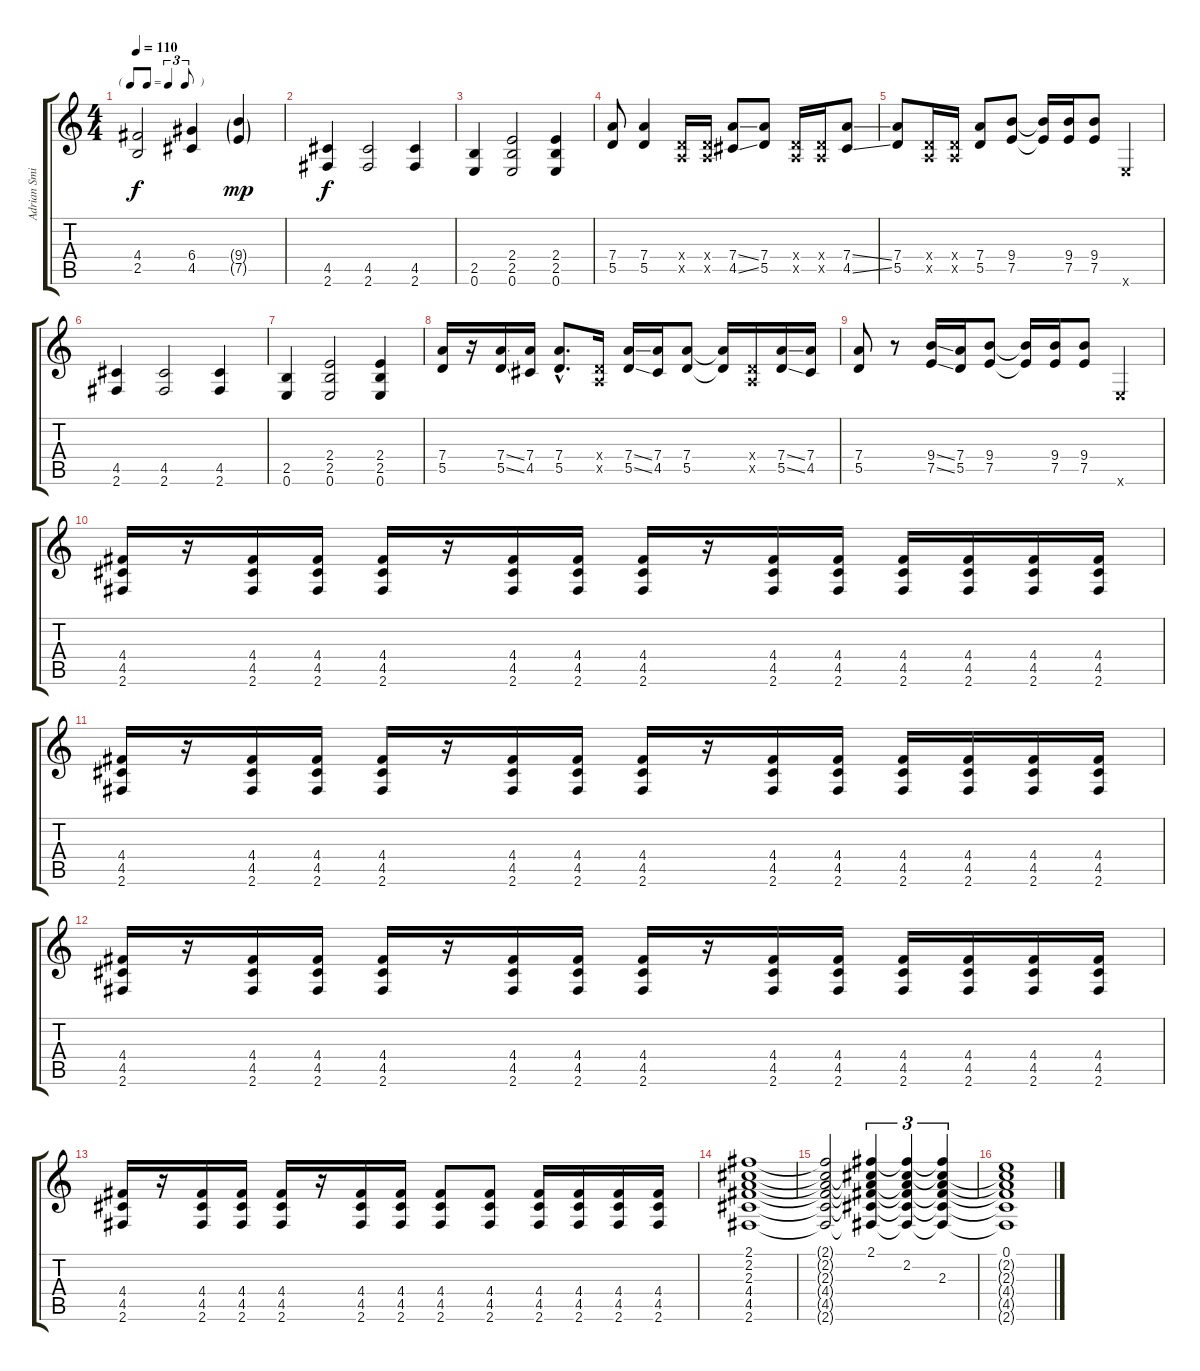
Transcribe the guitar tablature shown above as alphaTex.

\track ("Adrian Smith" "Adrian Smi") {instrument overdrivenguitar}
\staff {score tabs}
\tuning (E4 B3 G3 D3 A2 E2) {hide}
\ts (4 4)
\tf triplet8th
\tempo 110
\clef g2
\ks c
(4.4 2.5).2{dy f} (6.4 4.5).4 (9.4{g} 7.5{g}).4{dy mp} |
(4.5 2.6).4{dy f} (4.5 2.6).2 (4.5 2.6).4 |
(2.5 0.6).4 (2.4 2.5 0.6).2 (2.4 2.5 0.6).4 |
(7.4 5.5).8 (7.4 5.5).4 (0.4{x} 0.5{x}).16 (0.4{x} 0.5{x}).16 (7.4{ss} 4.5{ss}).8 (7.4 5.5).8 (0.4{x} 0.5{x}).16 (0.4{x} 0.5{x}).16 (7.4{ss} 4.5{ss}).8 |
(7.4 5.5).8 (0.4{x} 0.5{x}).16 (0.4{x} 0.5{x}).16 (7.4 5.5).8 (9.4 7.5).8 (9.4{t} 7.5{t}).16 (9.4 7.5).16 (9.4 7.5).8 0.6{x}.4 |
(4.5 2.6).4 (4.5 2.6).2 (4.5 2.6).4 |
(2.5 0.6).4 (2.4 2.5 0.6).2 (2.4 2.5 0.6).4 |
(7.4 5.5).16 r.16 (7.4{ss} 5.5{ss}).16 (7.4 4.5).16 (7.4{hac} 5.5{hac}).8{d} (0.4{x} 0.5{x}).16 (7.4{ss} 5.5{ss}).16 (7.4 4.5).16 (7.4 5.5).8 (7.4{t} 5.5{t}).16 (0.4{x} 0.5{x}).16 (7.4{ss} 5.5{ss}).16 (7.4 4.5).16 |
(7.4 5.5).8 r.8 (9.4{ss} 7.5{ss}).16 (7.4 5.5).16 (9.4 7.5).8 (9.4{t} 7.5{t}).16 (9.4 7.5).16 (9.4 7.5).8 0.6{x}.4 |
(4.4 4.5 2.6).16 r.16 (4.4 4.5 2.6).16 (4.4 4.5 2.6).16 (4.4 4.5 2.6).16 r.16 (4.4 4.5 2.6).16 (4.4 4.5 2.6).16 (4.4 4.5 2.6).16 r.16 (4.4 4.5 2.6).16 (4.4 4.5 2.6).16 (4.4 4.5 2.6).16 (4.4 4.5 2.6).16 (4.4 4.5 2.6).16 (4.4 4.5 2.6).16 |
(4.4 4.5 2.6).16 r.16 (4.4 4.5 2.6).16 (4.4 4.5 2.6).16 (4.4 4.5 2.6).16 r.16 (4.4 4.5 2.6).16 (4.4 4.5 2.6).16 (4.4 4.5 2.6).16 r.16 (4.4 4.5 2.6).16 (4.4 4.5 2.6).16 (4.4 4.5 2.6).16 (4.4 4.5 2.6).16 (4.4 4.5 2.6).16 (4.4 4.5 2.6).16 |
(4.4 4.5 2.6).16 r.16 (4.4 4.5 2.6).16 (4.4 4.5 2.6).16 (4.4 4.5 2.6).16 r.16 (4.4 4.5 2.6).16 (4.4 4.5 2.6).16 (4.4 4.5 2.6).16 r.16 (4.4 4.5 2.6).16 (4.4 4.5 2.6).16 (4.4 4.5 2.6).16 (4.4 4.5 2.6).16 (4.4 4.5 2.6).16 (4.4 4.5 2.6).16 |
(4.4 4.5 2.6).16 r.16 (4.4 4.5 2.6).16 (4.4 4.5 2.6).16 (4.4 4.5 2.6).16 r.16 (4.4 4.5 2.6).16 (4.4 4.5 2.6).16 (4.4 4.5 2.6).8 (4.4 4.5 2.6).8 (4.4 4.5 2.6).16 (4.4 4.5 2.6).16 (4.4 4.5 2.6).16 (4.4 4.5 2.6).16 |
(2.1 2.2 2.3 4.4 4.5 2.6).1 |
(2.1{t} 2.2{t} 2.3{t} 4.4{t} 4.5{t} 2.6{t}).2 (2.1 2.2{t} 2.3{t} 4.4{t} 4.5{t} 2.6{t}).4{tu (3 2)} (2.1{t} 2.2 2.3{t} 4.4{t} 4.5{t} 2.6{t}).4{tu (3 2)} (2.1{t} 2.2{t} 2.3 4.4{t} 4.5{t} 2.6{t}).4{tu (3 2)} |
(0.1 2.2{t} 2.3{t} 4.4{t} 4.5{t} 2.6{t}).1
